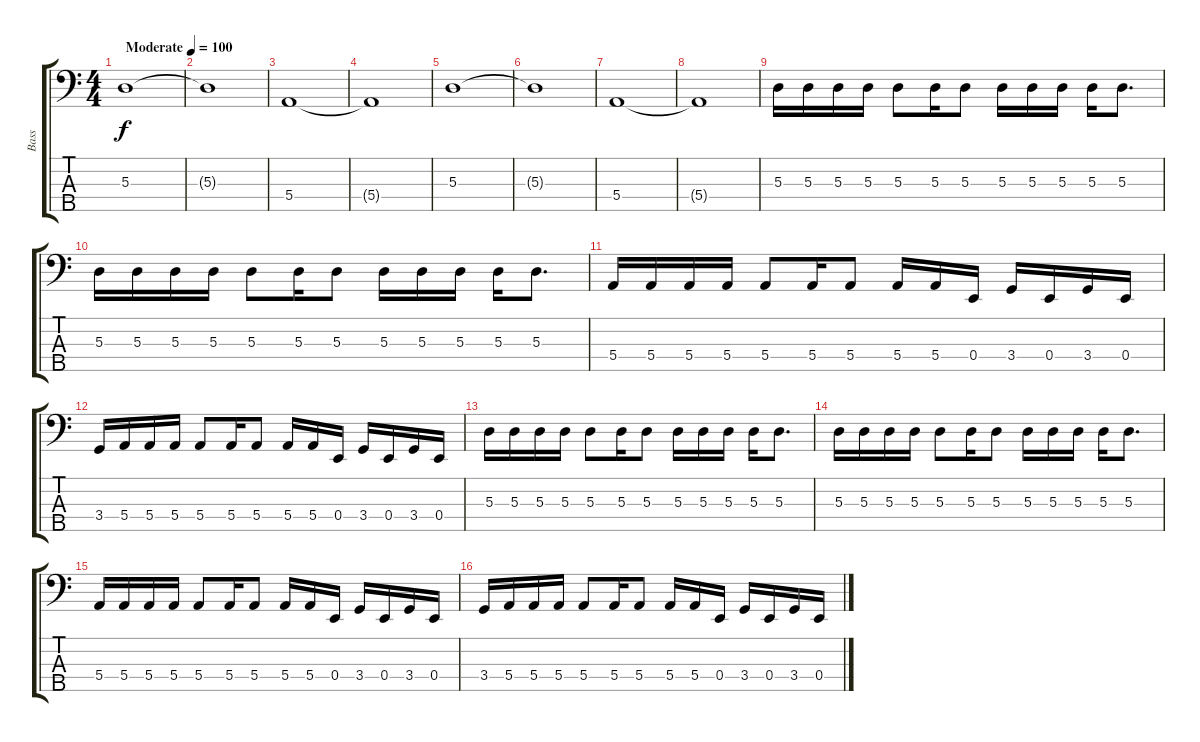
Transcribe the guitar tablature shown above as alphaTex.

\track ("Bass" "Bass") {instrument electricbassfinger}
\staff {score tabs}
\tuning (G2 D2 A1 E1 B0) {hide}
\ts (4 4)
\tempo (100 "Moderate")
\clef f4
\ks c
5.3.1{dy f instrument electricbassfinger} |
5.3{t}.1 |
5.4.1 |
5.4{t}.1 |
5.3.1 |
5.3{t}.1 |
5.4.1 |
5.4{t}.1 |
5.3.16 5.3.16 5.3.16 5.3.16 5.3.8 5.3.16 5.3.8 5.3.16 5.3.16 5.3.16 5.3.16 5.3.8{d} |
5.3.16 5.3.16 5.3.16 5.3.16 5.3.8 5.3.16 5.3.8 5.3.16 5.3.16 5.3.16 5.3.16 5.3.8{d} |
5.4.16 5.4.16 5.4.16 5.4.16 5.4.8 5.4.16 5.4.8 5.4.16 5.4.16 0.4.16 3.4.16 0.4.16 3.4.16 0.4.16 |
3.4.16 5.4.16 5.4.16 5.4.16 5.4.8 5.4.16 5.4.8 5.4.16 5.4.16 0.4.16 3.4.16 0.4.16 3.4.16 0.4.16 |
5.3.16 5.3.16 5.3.16 5.3.16 5.3.8 5.3.16 5.3.8 5.3.16 5.3.16 5.3.16 5.3.16 5.3.8{d} |
5.3.16 5.3.16 5.3.16 5.3.16 5.3.8 5.3.16 5.3.8 5.3.16 5.3.16 5.3.16 5.3.16 5.3.8{d} |
5.4.16 5.4.16 5.4.16 5.4.16 5.4.8 5.4.16 5.4.8 5.4.16 5.4.16 0.4.16 3.4.16 0.4.16 3.4.16 0.4.16 |
3.4.16 5.4.16 5.4.16 5.4.16 5.4.8 5.4.16 5.4.8 5.4.16 5.4.16 0.4.16 3.4.16 0.4.16 3.4.16 0.4.16
